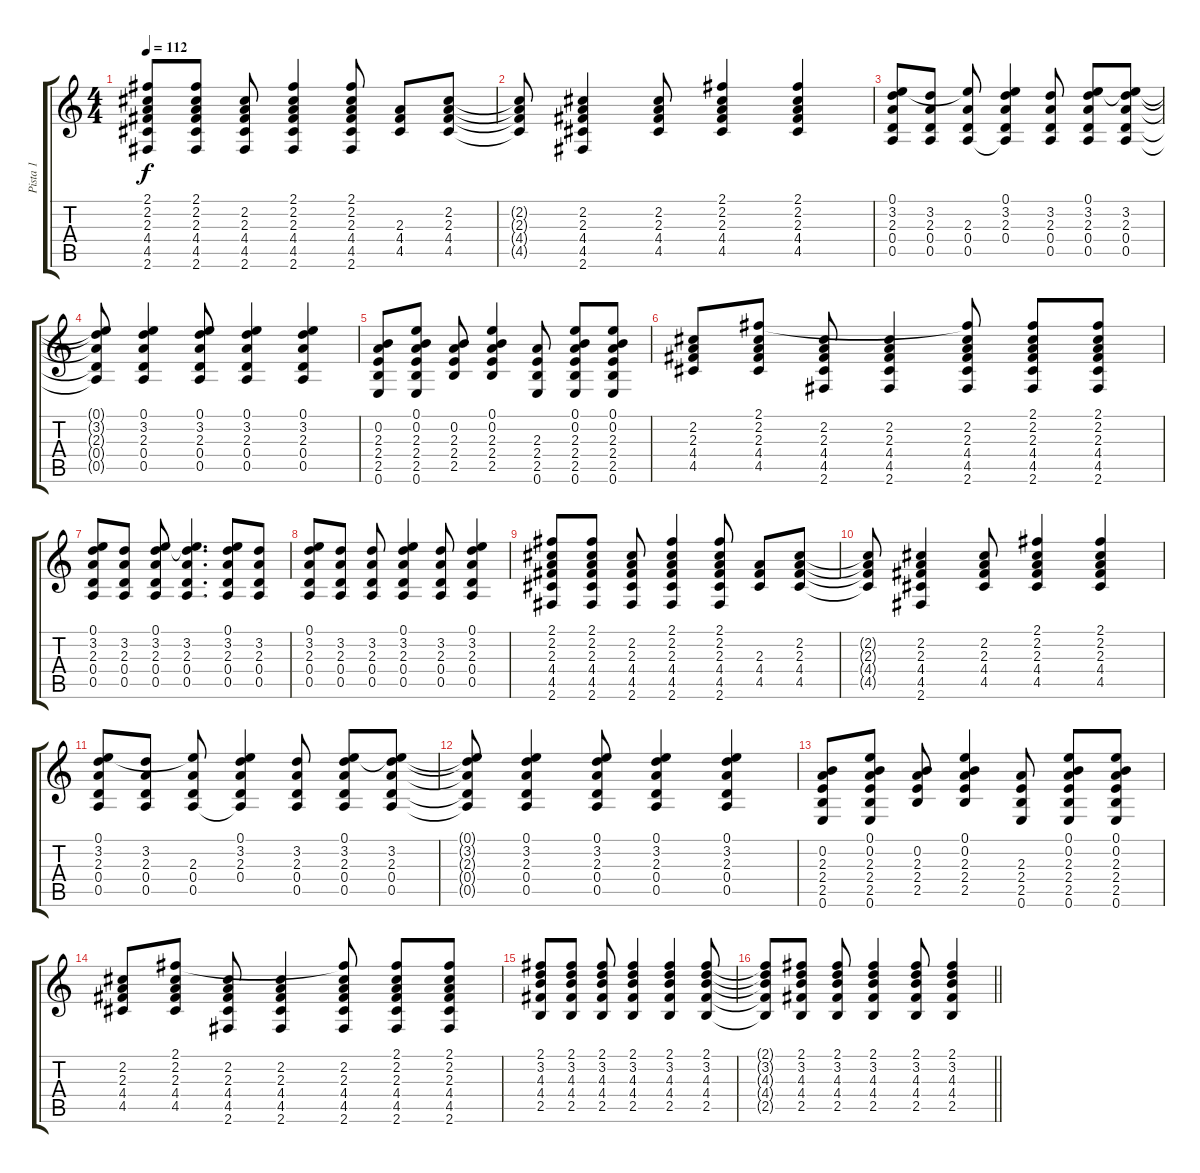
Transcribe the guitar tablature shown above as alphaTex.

\track ("Pista 1" "Pista 1") {instrument acousticguitarsteel}
\staff {score tabs}
\tuning (E4 B3 G3 D3 A2 E2) {hide}
\ts (4 4)
\tempo 112
\clef g2
\ks c
(2.1 2.2 2.3 4.4 4.5 2.6).8{dy f} (2.1 2.2 2.3 4.4 4.5 2.6).8 (2.2 2.3 4.4 4.5 2.6).8 (2.1 2.2 2.3 4.4 4.5 2.6).4 (2.1 2.2 2.3 4.4 4.5 2.6).8 (2.3 4.4 4.5).8 (2.2 2.3 4.4 4.5).8 |
(2.2{t} 2.3{t} 4.4{t} 4.5{t}).8 (2.2 2.3 4.4 4.5 2.6).4 (2.2 2.3 4.4 4.5).8 (2.1 2.2 2.3 4.4 4.5).4 (2.1 2.2 2.3 4.4 4.5).4 |
(0.1 3.2 2.3 0.4 0.5).8 (3.2 2.3 0.4 0.5).8 (0.1{t} 2.3 0.4 0.5).8 (0.1 3.2 2.3 0.4 0.5{t}).4 (3.2 2.3 0.4 0.5).8 (0.1 3.2 2.3 0.4 0.5).8 (0.1{t} 3.2 2.3 0.4 0.5).8 |
(0.1{t} 3.2{t} 2.3{t} 0.4{t} 0.5{t}).8 (0.1 3.2 2.3 0.4 0.5).4 (0.1 3.2 2.3 0.4 0.5).8 (0.1 3.2 2.3 0.4 0.5).4 (0.1 3.2 2.3 0.4 0.5).4 |
(0.2 2.3 2.4 2.5 0.6).8 (0.1 0.2 2.3 2.4 2.5 0.6).8 (0.2 2.3 2.4 2.5).8 (0.1 0.2 2.3 2.4 2.5).4 (2.3 2.4 2.5 0.6).8 (0.1 0.2 2.3 2.4 2.5 0.6).8 (0.1 0.2 2.3 2.4 2.5 0.6).8 |
(2.2 2.3 4.4 4.5).8 (2.1 2.2 2.3 4.4 4.5).8 (2.2 2.3 4.4 4.5 2.6).8 (2.2 2.3 4.4 4.5 2.6).4 (2.1{t} 2.2 2.3 4.4 4.5 2.6).8 (2.1 2.2 2.3 4.4 4.5 2.6).8 (2.1 2.2 2.3 4.4 4.5 2.6).8 |
(0.1 3.2 2.3 0.4 0.5).8 (3.2 2.3 0.4 0.5).8 (0.1 3.2 2.3 0.4 0.5).8 (0.1{t} 3.2 2.3 0.4 0.5).4{d} (0.1 3.2 2.3 0.4 0.5).8 (3.2 2.3 0.4 0.5).8 |
(0.1 3.2 2.3 0.4 0.5).8 (3.2 2.3 0.4 0.5).8 (3.2 2.3 0.4 0.5).8 (0.1 3.2 2.3 0.4 0.5).4 (3.2 2.3 0.4 0.5).8 (0.1 3.2 2.3 0.4 0.5).4 |
(2.1 2.2 2.3 4.4 4.5 2.6).8 (2.1 2.2 2.3 4.4 4.5 2.6).8 (2.2 2.3 4.4 4.5 2.6).8 (2.1 2.2 2.3 4.4 4.5 2.6).4 (2.1 2.2 2.3 4.4 4.5 2.6).8 (2.3 4.4 4.5).8 (2.2 2.3 4.4 4.5).8 |
(2.2{t} 2.3{t} 4.4{t} 4.5{t}).8 (2.2 2.3 4.4 4.5 2.6).4 (2.2 2.3 4.4 4.5).8 (2.1 2.2 2.3 4.4 4.5).4 (2.1 2.2 2.3 4.4 4.5).4 |
(0.1 3.2 2.3 0.4 0.5).8 (3.2 2.3 0.4 0.5).8 (0.1{t} 2.3 0.4 0.5).8 (0.1 3.2 2.3 0.4 0.5{t}).4 (3.2 2.3 0.4 0.5).8 (0.1 3.2 2.3 0.4 0.5).8 (0.1{t} 3.2 2.3 0.4 0.5).8 |
(0.1{t} 3.2{t} 2.3{t} 0.4{t} 0.5{t}).8 (0.1 3.2 2.3 0.4 0.5).4 (0.1 3.2 2.3 0.4 0.5).8 (0.1 3.2 2.3 0.4 0.5).4 (0.1 3.2 2.3 0.4 0.5).4 |
(0.2 2.3 2.4 2.5 0.6).8 (0.1 0.2 2.3 2.4 2.5 0.6).8 (0.2 2.3 2.4 2.5).8 (0.1 0.2 2.3 2.4 2.5).4 (2.3 2.4 2.5 0.6).8 (0.1 0.2 2.3 2.4 2.5 0.6).8 (0.1 0.2 2.3 2.4 2.5 0.6).8 |
(2.2 2.3 4.4 4.5).8 (2.1 2.2 2.3 4.4 4.5).8 (2.2 2.3 4.4 4.5 2.6).8 (2.2 2.3 4.4 4.5 2.6).4 (2.1{t} 2.2 2.3 4.4 4.5 2.6).8 (2.1 2.2 2.3 4.4 4.5 2.6).8 (2.1 2.2 2.3 4.4 4.5 2.6).8 |
(2.1 3.2 4.3 4.4 2.5).8 (2.1 3.2 4.3 4.4 2.5).8 (2.1 3.2 4.3 4.4 2.5).8 (2.1 3.2 4.3 4.4 2.5).4 (2.1 3.2 4.3 4.4 2.5).4 (2.1 3.2 4.3 4.4 2.5).8 |
\barLineRight lightlight
(2.1{t} 3.2{t} 4.3{t} 4.4{t} 2.5{t}).8 (2.1 3.2 4.3 4.4 2.5).8 (2.1 3.2 4.3 4.4 2.5).8 (2.1 3.2 4.3 4.4 2.5).4 (2.1 3.2 4.3 4.4 2.5).8 (2.1 3.2 4.3 4.4 2.5).4
